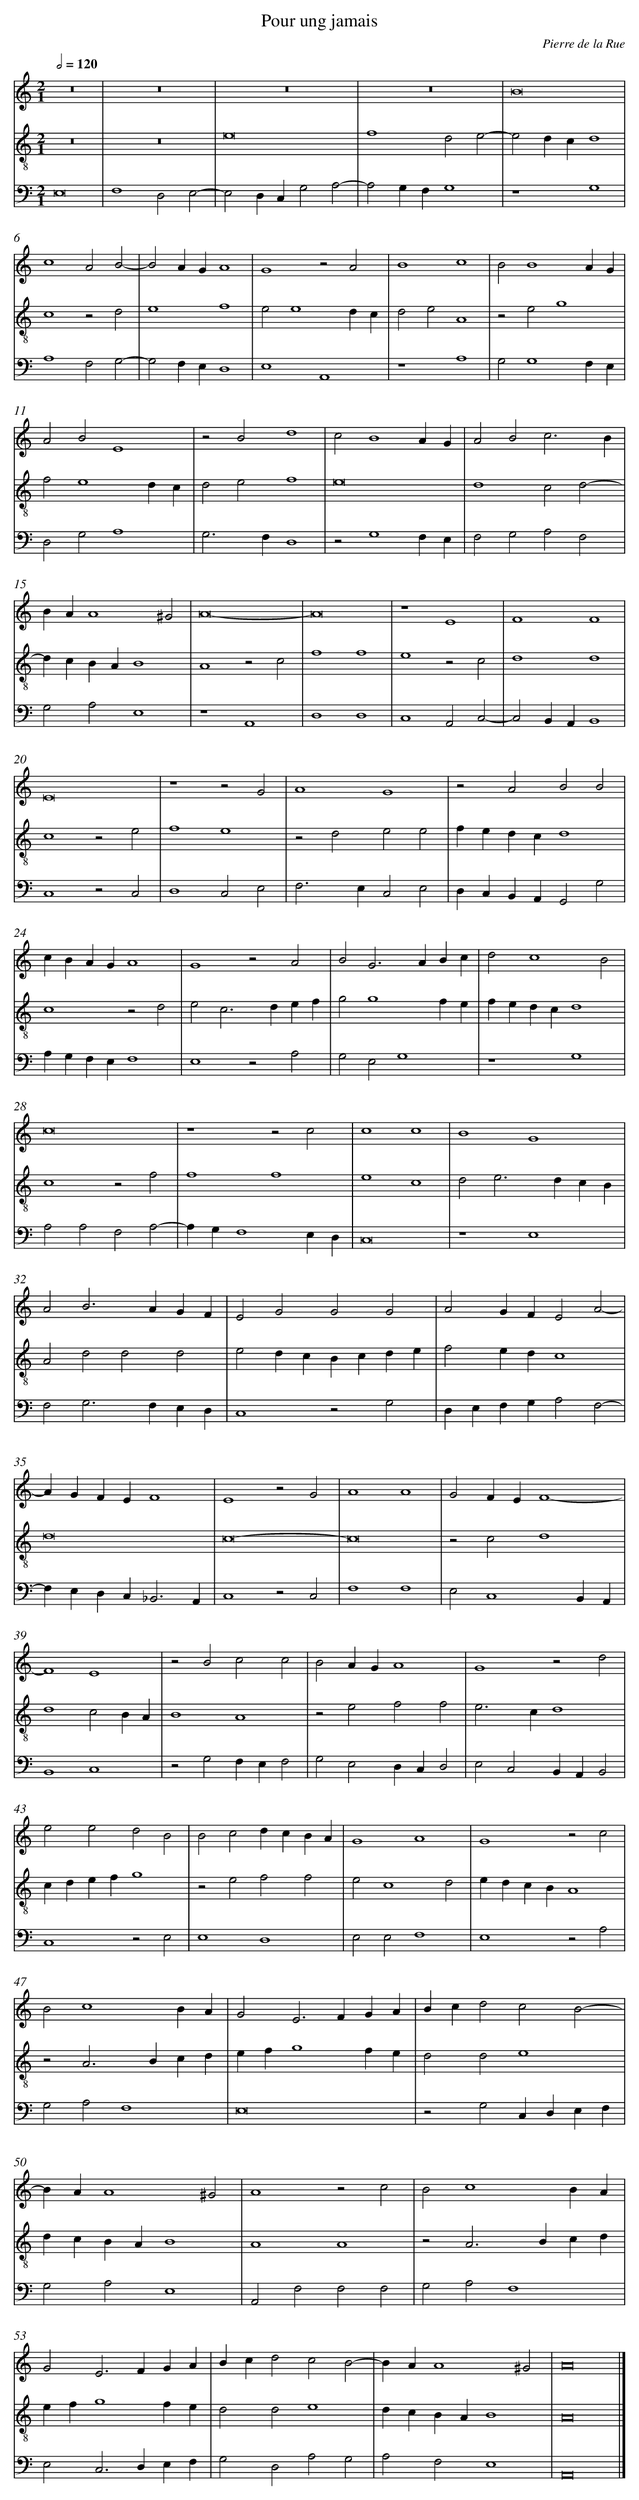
X:1
T: Pour ung jamais
C: Pierre de la Rue
L: 1/4
M: 2/1
Q: 1/2=120
V: 1 clef=treble
V: 2 clef=treble-8
V: 3 clef=bass
K: C
[V:1] z8 |
[V:2] z8 |
[V:3] E,8 |
[V:1] z8 |
[V:2] z8 |
[V:3] F,4D,2E,2- |
[V:1] z8 |
[V:2] e8 |
[V:3] E,2D,C,G,2A,2- |
[V:1] z8 |
[V:2] f4d2e2- |
[V:3] A,2G,F,G,4 |
[V:1] B8 |
[V:2] e2dcd4 |
[V:3] z4G,4 |
[V:1] c4A2B2- |
[V:2] c4z2d2 |
[V:3] A,4F,2G,2- |
[V:1] B2AGA4 |
[V:2] e4f4 |
[V:3] G,2F,E,D,4 |
[V:1] G4z2A2 |
[V:2] e2e4dc |
[V:3] E,4A,,4 |
[V:1] B4c4 |
[V:2] d2e2A4 |
[V:3] z4A,4 |
[V:1] B2B4AG |
[V:2] z2e2g4 |
[V:3] G,2G,4F,E, |
[V:1] A2B2E4 |
[V:2] f2e4dc |
[V:3] D,2G,2A,4 |
[V:1] z2B2d4 |
[V:2] d2e2f4 |
[V:3] G,3F,D,4 |
[V:1] c2B4AG |
[V:2] e8 |
[V:3] z2G,4F,E, |
[V:1] A2B2c3B |
[V:2] d4c2d2- |
[V:3] F,2G,2A,2F,2 |
[V:1] BAA4^G2 |
[V:2] dcBAB4 |
[V:3] G,2A,2E,4 |
[V:1] A8- |
[V:2] A4z2c2 |
[V:3] z4A,,4 |
[V:1] A8 |
[V:2] f4f4 |
[V:3] D,4D,4 |
[V:1] z4E4 |
[V:2] e4z2c2 |
[V:3] C,4A,,2C,2- |
[V:1] F4F4 |
[V:2] d4d4 |
[V:3] C,2B,,A,,B,,4 |
[V:1] E8 |
[V:2] c4z2e2 |
[V:3] C,4z2C,2 |
[V:1] z4z2G2 |
[V:2] f4e4 |
[V:3] D,4C,2E,2 |
[V:1] A4G4 |
[V:2] z2d2e2e2 |
[V:3] F,3E,C,2E,2 |
[V:1] z2A2B2B2 |
[V:2] fedcd4 |
[V:3] D,C,B,,A,,G,,2G,2 |
[V:1] cBAGA4 |
[V:2] c4z2d2 |
[V:3] A,G,F,E,F,4 |
[V:1] G4z2A2 |
[V:2] e2c3def |
[V:3] E,4z2A,2 |
[V:1] B2G3ABc |
[V:2] g2g4fe |
[V:3] G,2E,2G,4 |
[V:1] d2c4B2 |
[V:2] fedcd4 |
[V:3] z4G,4 |
[V:1] c8 |
[V:2] c4z2f2 |
[V:3] A,2A,2F,2A,2- |
[V:1] z4z2c2 |
[V:2] f4f4 |
[V:3] A,G,F,4E,D, |
[V:1] c4c4 |
[V:2] e4c4 |
[V:3] C,8 |
[V:1] B4G4 |
[V:2] d2e3dcB |
[V:3] z4E,4 |
[V:1] A2B3AGF |
[V:2] A2d2d2d2 |
[V:3] F,2G,3F,E,D, |
[V:1] E2G2G2G2 |
[V:2] e2dcBcde |
[V:3] C,4z2G,2 |
[V:1] A2GFE2A2- |
[V:2] f2edc4 |
[V:3] D,E,F,G,A,2F,2- |
[V:1] AGFEF4 |
[V:2] d8 |
[V:3] F,E,D,C,_B,,3A,, |
[V:1] E4z2G2 |
[V:2] c8- |
[V:3] C,4z2C,2 |
[V:1] A4A4 |
[V:2] c8 |
[V:3] F,4F,4 |
[V:1] G2FEF4- |
[V:2] z2c2d4 |
[V:3] E,2C,4B,,A,, |
[V:1] F4E4 |
[V:2] d4c2BA |
[V:3] B,,4C,4 |
[V:1] z2B2c2c2 |
[V:2] B4A4 |
[V:3] z2G,2F,E,F,2 |
[V:1] B2AGA4 |
[V:2] z2e2f2f2 |
[V:3] G,2E,2D,C,D,2 |
[V:1] G4z2d2 |
[V:2] e3cd4 |
[V:3] E,2C,2B,,A,,B,,2 |
[V:1] e2e2d2B2 |
[V:2] cdefg4 |
[V:3] C,4z2E,2 |
[V:1] B2c2dcBA |
[V:2] z2e2f2f2 |
[V:3] E,4D,4 |
[V:1] G4A4 |
[V:2] e2c4d2 |
[V:3] E,2E,2F,4 |
[V:1] G4z2c2 |
[V:2] edcBA4 |
[V:3] E,4z2A,2 |
[V:1] B2c4BA |
[V:2] z2A3Bcd |
[V:3] G,2A,2F,4 |
[V:1] G2E3FGA |
[V:2] efg4fe |
[V:3] E,8 |
[V:1] Bcd2c2B2- |
[V:2] d2d2e4 |
[V:3] z2G,2C,D,E,F, |
[V:1] BAA4^G2 |
[V:2] dcBAB4 |
[V:3] G,2A,2E,4 |
[V:1] A4z2c2 |
[V:2] A4A4 |
[V:3] A,,2F,2F,2F,2 |
[V:1] B2c4BA |
[V:2] z2A3Bcd |
[V:3] G,2A,2F,4 |
[V:1] G2E3FGA |
[V:2] efg4fe |
[V:3] E,2C,3D,E,F, |
[V:1] Bcd2c2B2- |
[V:2] d2d2e4 |
[V:3] G,2D,2A,2G,2 |
[V:1] BAA4^G2 |
[V:2] dcBAB4 |
[V:3] A,2F,2E,4 |
[V:1] A8 |]
[V:2] A8 |]
[V:3] A,,8 |]
